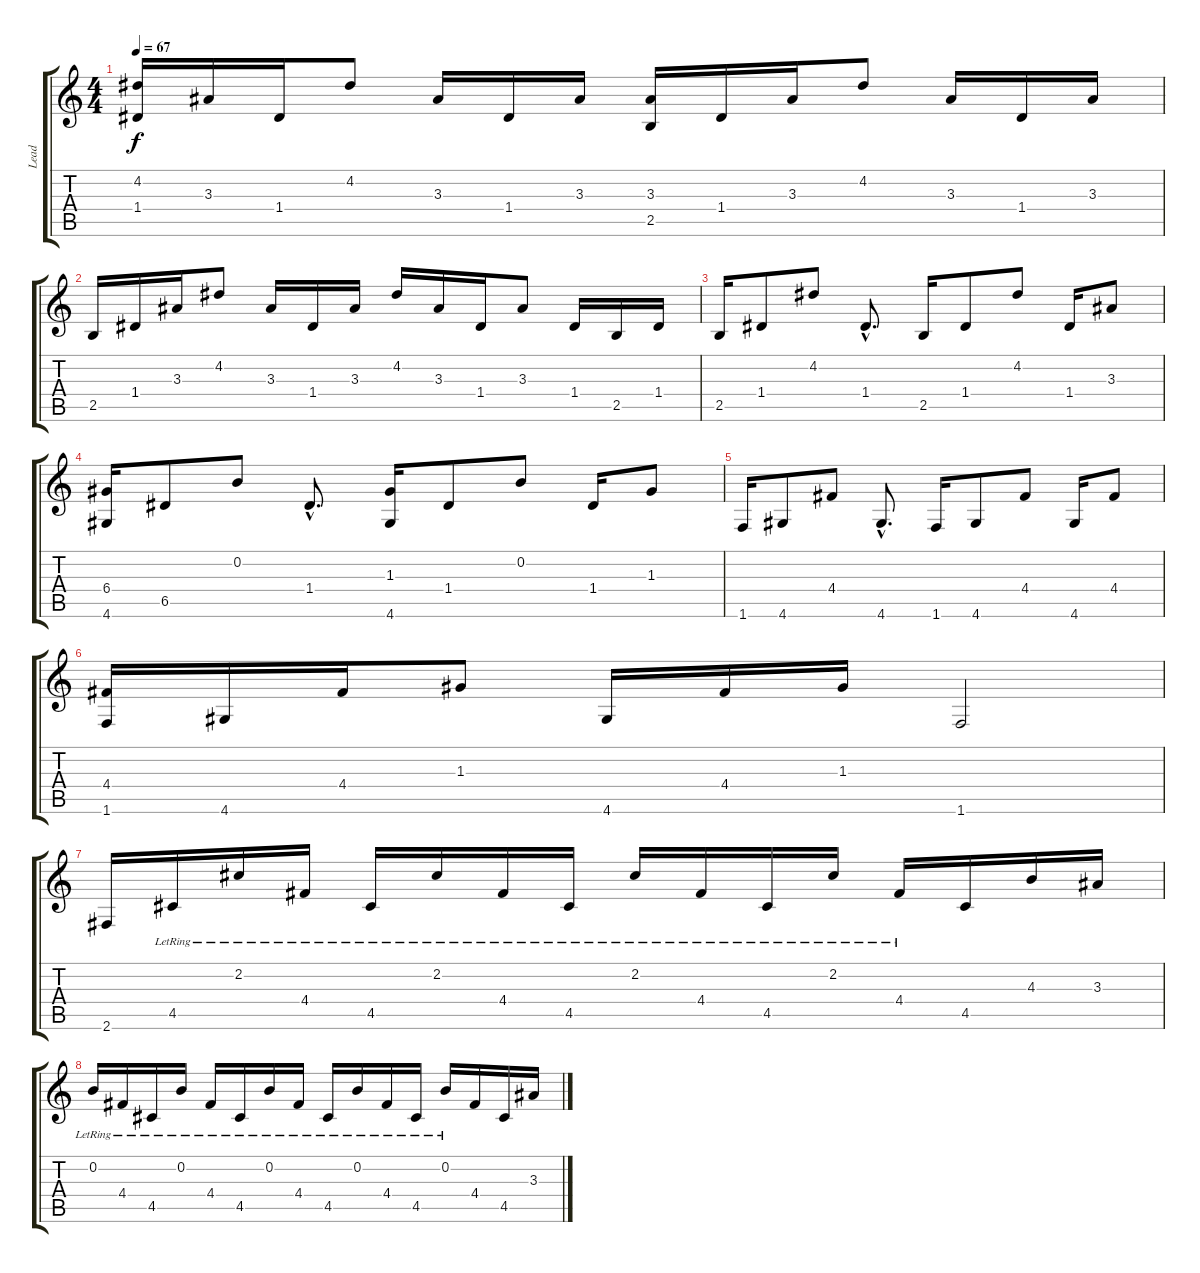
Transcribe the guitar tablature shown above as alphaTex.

\track ("Lead" "Lead") {instrument acousticguitarnylon}
\staff {score tabs}
\tuning (E4 B3 G3 D3 A2 E2) {hide}
\ts (4 4)
\tempo 67
\clef g2
\ks c
(4.2 1.4).16{dy f} 3.3.16 1.4.16 4.2.8 3.3.16 1.4.16 3.3.16 (3.3 2.5).16 1.4.16 3.3.16 4.2.8 3.3.16 1.4.16 3.3.16 |
2.5.16 1.4.16 3.3.16 4.2.8 3.3.16 1.4.16 3.3.16 4.2.16 3.3.16 1.4.16 3.3.8 1.4.16 2.5.16 1.4.16 |
2.5.16 1.4.8 4.2.8 1.4{hac}.8{d} 2.5.16 1.4.8 4.2.8 1.4.16 3.3.8 |
(6.4 4.6).16 6.5.8 0.2.8 1.4{hac}.8{d} (1.3 4.6).16 1.4.8 0.2.8 1.4.16 1.3.8 |
1.6.16 4.6.8 4.4.8 4.6{hac}.8{d} 1.6.16 4.6.8 4.4.8 4.6.16 4.4.8 |
(4.4 1.6).16 4.6.16 4.4.16 1.3.8 4.6.16 4.4.16 1.3.16 1.6.2 |
2.6.16 4.5{lr}.16 2.2{lr}.16 4.4{lr}.16 4.5{lr}.16 2.2{lr}.16 4.4{lr}.16 4.5{lr}.16 2.2{lr}.16 4.4{lr}.16 4.5{lr}.16 2.2{lr}.16 4.4{lr}.16 4.5.16 4.3.16 3.3.16 |
0.2{lr}.16 4.4{lr}.16 4.5{lr}.16 0.2{lr}.16 4.4{lr}.16 4.5{lr}.16 0.2{lr}.16 4.4{lr}.16 4.5{lr}.16 0.2{lr}.16 4.4{lr}.16 4.5{lr}.16 0.2{lr}.16 4.4.16 4.5.16 3.3.16
